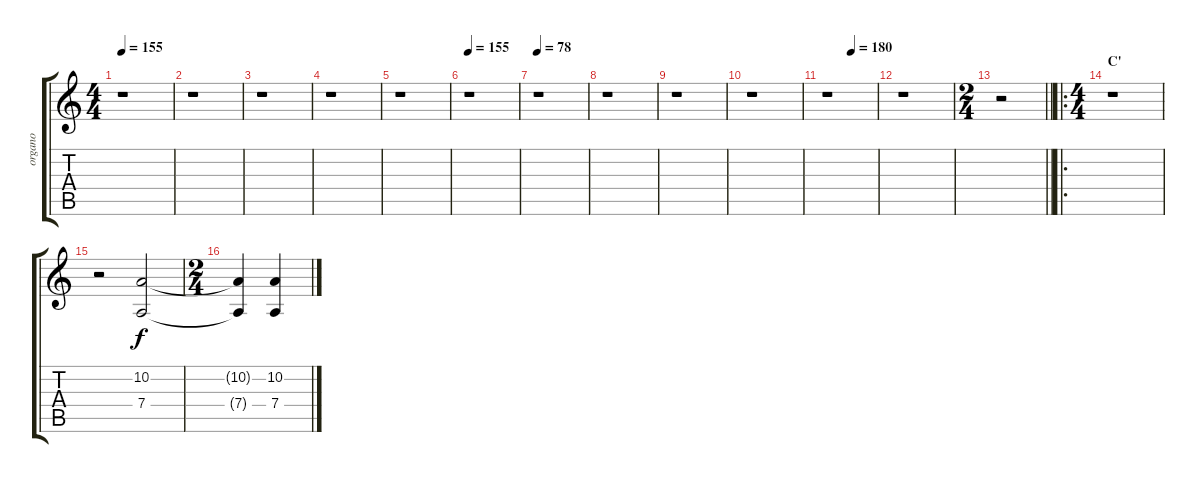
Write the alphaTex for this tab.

\track ("organo" "organo") {instrument acousticgrandpiano}
\staff {score tabs}
\tuning (E4 B3 G3 D3 A2 E2) {hide}
\ts (4 4)
\tempo 155
\clef g2
\ks c
r.1{dy f} |
r.1 |
r.1 |
r.1 |
r.1 |
\tempo 155
r.1 |
\tempo 78
r.1 |
r.1 |
r.1 |
r.1 |
\tempo (180 0.5)
r.1 |
r.1 |
\ts (2 4)
\barLineRight lightlight
r.2 |
\ro
\ts (4 4)
\section ("" "C'")
r.1{volume 12 instrument churchorgan} |
r.2 (10.2 7.4).2 |
\ts (2 4)
(10.2{t} 7.4{t}).4 (10.2 7.4).4
